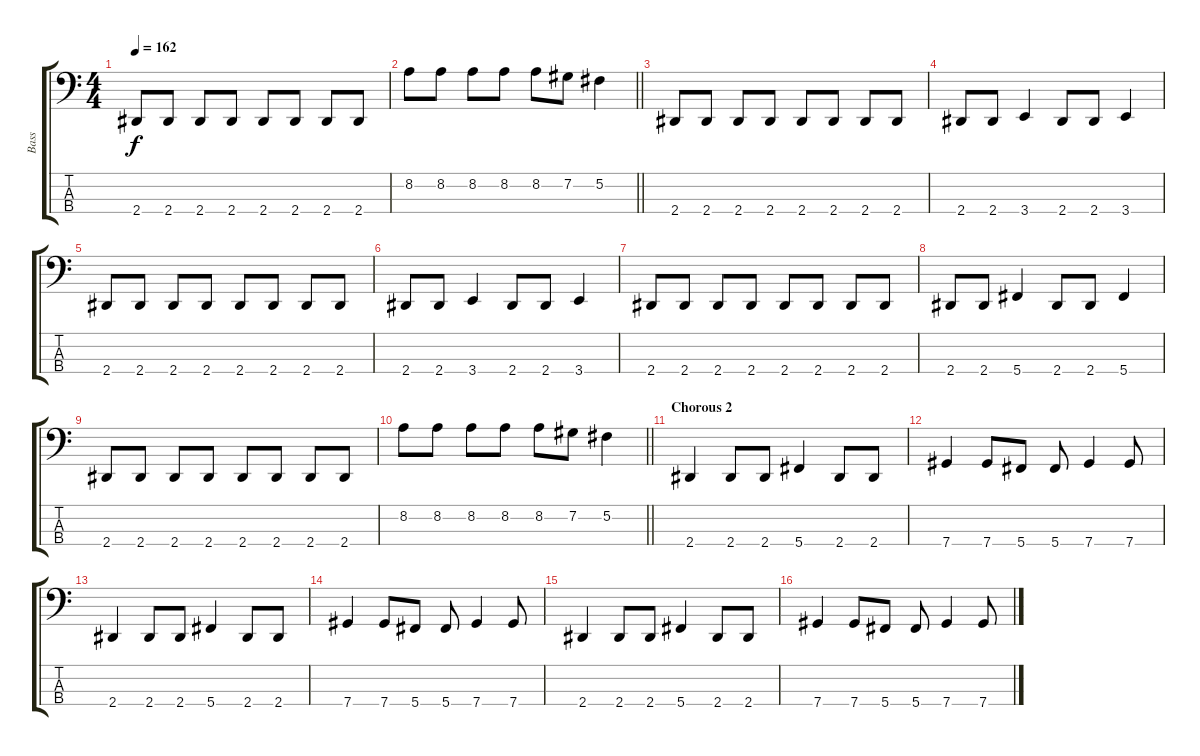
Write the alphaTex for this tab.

\track ("Bass" "Bass") {instrument electricbasspick}
\staff {score tabs}
\tuning (Gb2 Db2 Ab1 Db1) {hide}
\ts (4 4)
\tempo 162
\clef f4
\ks c
2.4.8{dy f} 2.4.8 2.4.8 2.4.8 2.4.8 2.4.8 2.4.8 2.4.8 |
\barLineRight lightlight
8.2.8 8.2.8 8.2.8 8.2.8 8.2.8 7.2.8 5.2.4 |
\section ("" "")
2.4.8 2.4.8 2.4.8 2.4.8 2.4.8 2.4.8 2.4.8 2.4.8 |
2.4.8 2.4.8 3.4.4 2.4.8 2.4.8 3.4.4 |
2.4.8 2.4.8 2.4.8 2.4.8 2.4.8 2.4.8 2.4.8 2.4.8 |
2.4.8 2.4.8 3.4.4 2.4.8 2.4.8 3.4.4 |
2.4.8 2.4.8 2.4.8 2.4.8 2.4.8 2.4.8 2.4.8 2.4.8 |
2.4.8 2.4.8 5.4.4 2.4.8 2.4.8 5.4.4 |
2.4.8 2.4.8 2.4.8 2.4.8 2.4.8 2.4.8 2.4.8 2.4.8 |
\barLineRight lightlight
8.2.8 8.2.8 8.2.8 8.2.8 8.2.8 7.2.8 5.2.4 |
\section ("" "Chorous 2")
2.4.4 2.4.8 2.4.8 5.4.4 2.4.8 2.4.8 |
7.4.4 7.4.8 5.4.8 5.4.8 7.4.4 7.4.8 |
2.4.4 2.4.8 2.4.8 5.4.4 2.4.8 2.4.8 |
7.4.4 7.4.8 5.4.8 5.4.8 7.4.4 7.4.8 |
2.4.4 2.4.8 2.4.8 5.4.4 2.4.8 2.4.8 |
7.4.4 7.4.8 5.4.8 5.4.8 7.4.4 7.4.8
